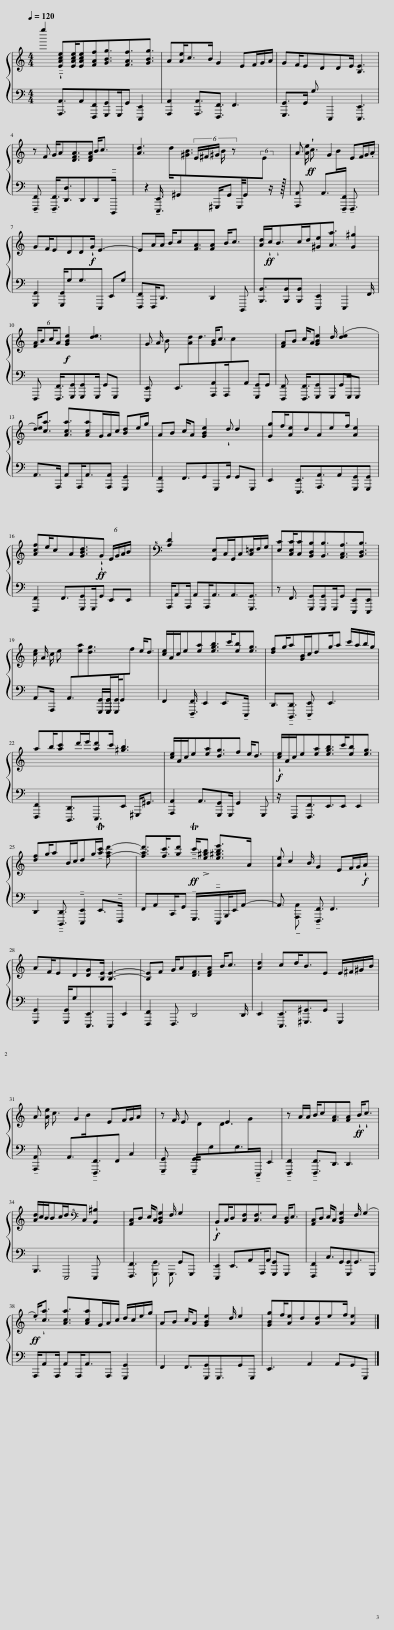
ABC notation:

X:1
%%score { 1 | ( 2 3 4 ) }
L:1/8
Q:1/4=120
M:4/4
I:linebreak $
K:C
V:1 treble
V:2 bass
V:3 bass
V:4 bass
V:1
 e''2 !wedge!!tenuto![EAce][EAce]/[EAce][FAf][GBg]3/2[FAf]3/2[GBg]3/2 | A[Ae]<cB/ G2 EF/G/A/ | GF/EDDE/ [B,E]3 |$ z F G/A[DFA]3/2[DFA] x2 | [Ad]3 x2 (6:4:5E/^F/^G/ B/ z x7/4 | %5
 A [Ae]/!ff! !wedge!c3/2[I:staff +1] A,,>[I:staff -1]B[I:staff +1]!tenuto![F,,,F,,]/ !tenuto!F,,,3/2[I:staff -1] x |$ GF/EDD!f!!wedge!G/ E3- | EA/A/ B/c[FA]3/2[FA] B<c | [Ad]/!ff!!wedge!c<!wedge!Bc/d/[^Ge][Aa]3/2 [G^g]2 |$ (6:4:4[FA]/Bc/A!f! [GBe]2 [de]3 x | %10
 G A/ B[I:staff +1] E,,3/2[I:staff -1][Ad]d3/2[I:staff +1][A,,,A,,]A,,,/[I:staff -1]c[I:staff +1]A,, [G,,,G,,]G,, |[I:staff -1] [FA]B c/A x/4 d/ ([de]2 x7/4 |$ [de]<)[ca] [Aca]3/2[Aca]G/A/c/ [Bd]e/g/ | AB c/A [GBe]2 !wedge!d x3/2 | [Gg]f/[Ae]dAef/ [Ae]2 |$ %15
 [Acf]e/cA[GBd]3/2!ff!(6:4:5!wedge!G E/G/A/B/ x | [Ad]2[I:staff +1] A,,A,,,<A,,A,,3/2[G,,,G,,]3/2 |[I:staff -1] [Ec][CEc]/[Cc][B,DB][B,B]3/2[A,CA]3/2[B,DB]3/2 |$ [ce]/ A/ c/ e[I:staff +1] A,,3/2[I:staff -1][ea][dg]>[I:staff +1][G,,,G,,][G,,,G,,]/4G,,[I:staff -1]f e<d | [ce]/A/c/e[ea][egb]>c'[eb][eg]3/2 | %20
 [df]g/a[GB]/c/dg/a c'/a/b/g/ |$ ab/[ac']d'/e'/[ad']c'/ [^gb]3 | [ce]/A/c/e[ea][dg]3/2f e<d |!f! !wedge![ce]/A/c/e[ea][egb]>c'[eb][eg]3/2 |$ [df]g/aB/c/dg/!^!!tenuto!T[ac']/ [f-ad'-] x3/2 | %25
 [fad']3/2[fc']3/4[gd']!ff! !tenuto!Tc'/!>![e^gb] x13/4 | [Ae] c2 G2 EF/G/!f!!wedge!A/ x/ |$ AF/ED[DG][B,E]/ [B,E]3- | [B,E]F G/A[DF]3/2[DFA] B<c | [Ad]2 cd<BE E/^F/^G/B/ |$ %30
 A [Ae]/ c3/2[I:staff +1] A,,>[I:staff -1]B[I:staff +1]!tenuto![F,,,F,,]3/2F,, C,2 |[I:staff -1] z F/ E[I:staff +1] !tenuto![G,,,G,,]/4[I:staff -1]D[I:staff +1]G,[I:staff -1]D[I:staff +1]G,>[I:staff -1]G[I:staff +1]!tenuto!E,,,/ E,,2 |[I:staff -1] z A/A/ B/c[FA]3/2[FA]!ff! !wedge!B<!wedge!c |$ [Ad]/c/B/Bc/d/[K:bass+8]C, [B,,^B,]2 x3/2 | [A,,C,]D, E,/C, x/ F,/ G,2 x3/2 | %35
!f! !wedge!B,,C,/D,[C,F,][C,F,]3/2E, [B,,D,]<E, | [A,,C,]D, E,/C, [B,,D,G,]2 F,/ (G,2 |$!ff! .E<)!wedge![CA] [A,CA]3/2[A,CA]G,/A,/C/ D/C/E/G/ | A,B, C/A, [G,B,E]2 D/ E2 | [G,B,G]F/[A,E]D[A,D]EF/ [A,E]2 |] %40
V:2
 x2 [A,,,A,,]3/2A,,[F,,,F,,][G,,,G,,]G,,,/G,, [E,,,E,,]2 | [A,,,A,,]2 [A,,,A,,]3/2[F,,,F,,]3/2 F,,3 | [G,,,G,,]>G,, G, E,,,2 [E,,,E,,]3 |$ !tenuto![F,,,F,,] x !tenuto![F,,,F,,]3/4[D,,D,]3/2D,,D,,!tenuto!D,,,/ x5/4 | x2/3 z2 !tenuto![E,,,E,,]3/4[I:staff -1] d/[I:staff +1]^G,,[I:staff -1][^GB]3/2[I:staff +1]^G,,,/4G,,[I:staff -1](6:4:1E[I:staff +1] x5/12 z/12 | %5
 [A,,,A,,] x9/2[I:staff -1] EF/G/.A/ |$[I:staff +1] [G,,,G,,]2 [G,,,G,,]/G,G,3/2E,,, E,,G, | [F,,,F,,]F,,,<D,, x2 D,,2 D,,, | [B,,,B,,]3/2[B,,,B,,][B,,,B,,] [E,,,E,,]2 E,,,2 F,,/ |$ F,,, x/3 [F,,,F,,]3/4[G,,,G,,][G,,,G,,]G,,,/ G,,G,,, x17/12 | %10
 [E,,,E,,] x11 | [F,,,F,,] x [F,,,F,,]3/4[G,,,G,,]G,,,G,,,/ x11/4 |$ A,,>A,,, A,,A,,,<A,,[A,,,A,,] [G,,,G,,]2 | [F,,,F,,]2 F,,3/2G,,G,,,G,,/ G,,G,,, | E,,2 [E,,,E,,]3/2[A,,,A,,]3/2A,,[G,,,G,,][G,,,G,,] |$ %15
 [F,,,F,,]2 F,,3/2[G,,,G,,]G,,,/G,, x2 | A,,,/A,,A,,,/ x6 | z F,,3/2 [G,,,G,,][G,,,G,,]G,,,/G,, [E,,,E,,][E,,,E,,] |$ A,,A,,,/ x9/2 [G,,,G,,]/[G,,,G,,]/ x17/4 | F,,2 !tenuto![F,,,F,,]3/4 E,,2 E,,>!tenuto!E,,, x5/4 | %20
 D,,3/2!tenuto![D,,,D,,]3/2 !tenuto![E,,,E,,] x/ E,,3 x/ |$ [F,,,F,,]2 [D,,,D,,]3/2E,,,3/2E,, ^G,,,<^G,, | [A,,,A,,]2 A,,3/2[G,,,G,,]G,,,/ G,,2 G,,, | z/ x/ F,,,[F,,,F,,]3/2E,,3/2E,, E,,2 |$ D,,2 !tenuto![D,,,D,,]3/2 !tenuto![E,,,E,,]2 x5/2 | %25
 F,,A,,C,,/G,, x/[I:staff -1] [e^gbe']>A[I:staff +1] x2 | x3 !tenuto![F,,,F,,]3/2 x7/2 |$ [G,,,G,,]2 [G,,,G,,]/G,[E,,,E,,]3/2E,,, E,,2 | [F,,,F,,]2 F,,,3/2 D,,4 D,,/ | E,,2 [E,,,E,,]3/2[^G,,,^G,,]3/2G,, G,,,2 |$ %30
 !tenuto![A,,,A,,] x5[I:staff -1] EF/G/A/[I:staff +1] x | !tenuto![G,,,G,,] x37/4 | !tenuto![F,,,F,,]2 !tenuto![F,,,F,,]3/2D,,3/2 D,,3 |$ B,,,3 E,,,4 x | [F,,,F,,]3[I:staff -1] [B,D,G,]2[I:staff +1] x3 | %35
 [E,,,E,,]2 x3 [G,,,G,,]G,,, x | [F,,,F,,]2 C,3/2G,,[G,,,G,,]G,,3/2G,,, |$ A,,,/A,,A,,,/ A,,A,,,<A,,A,,, [G,,,G,,]2 | F,,2 F,,3/2[G,,,G,,]G,,,3/2G,,G,,, | E,,3 A,,2 A,,G,,G,,, |] %40
V:3
 x10 | x8 | x8 |$ x21/4[I:staff -1] B<c x3/4 | x23/4[I:staff +1] ^G,,,/^G,, x19/12 | %5
 x7/2[I:staff -1] G2 x5/2 |$ x8 | x8 | x8 |$ x8 | %10
 x13/2 [GB]<c x7/2 | x11/4 [GBe]2 x13/4 |$ x8 | x6 d2 | x8 |$ %15
 x17/3[I:staff +1] E,,E,, x/3 | x7/2[I:staff -1] [G,E]C/G,/C[C=E]/F/G/ | x8 |$ x45/4 | x8 | %20
 x8 |$ x8 | x8 | x8 |$ x5[I:staff +1] E,,>!tenuto!F,,, x | %25
 x13/4 !tenuto!G,,,3/4!tenuto!E,,,/B,,,/4E,,/A,,/- x9/4 | A,,3/2 !tenuto![A,,,A,,][I:staff -1] B/ x3/2[I:staff +1] F,,3 x/ |$ x8 | x8 | x8 |$ %30
 x7/2[I:staff -1] G2 x4 | x5 E3 x9/4 | x8 |$ x9/2[I:staff +1] E,,,, x5/2 | x5/2 [G,,,G,,]3/2 G,,,3/2 x5/2 | %35
 x3/2 E,,3/2A,,A,,,/A,, x5/2 | x8 |$ x8 | x8 | x8 |] %40
V:4
 x10 | x8 | x8 |$ x8 | x53/6 | %5
 x8 |$ x8 | x8 | x8 |$ x8 | %10
 x12 | x17/4 G,,G,,, x7/4 |$ x8 | x8 | x8 |$ %15
 x8 | x8 | x8 |$ x45/4 | x8 | %20
 x8 |$ x8 | x8 | x8 |$ x8 | %25
 x8 | x8 |$ x8 | x8 | x8 |$ %30
 x19/2 | x41/4 | x8 |$ x8 | x9/2 G,,G,,, x3/2 | %35
 x8 | x8 |$ x8 | x8 | x8 |] %40
